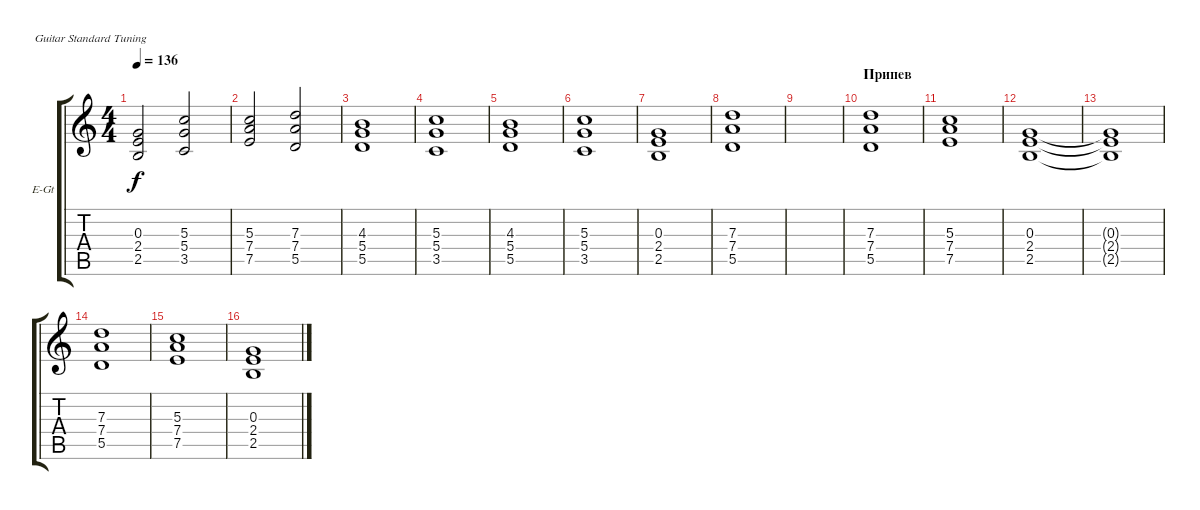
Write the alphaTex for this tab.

\defaultSystemsLayout 4
\bracketExtendMode groupsimilarinstruments
\firstSystemTrackNameOrientation horizontal
\otherSystemsTrackNameOrientation horizontal
\track ("А. Андреев" "E-Gt") {instrument electricguitarclean}
\staff {score tabs}
\tuning (E4 B3 G3 D3 A2 E2)
\ts (4 4)
\tempo 136
\clef g2
\scale
0.333333
\ks c
(2.5 2.4 0.3).2{dy f} (3.5 5.4 5.3).2 |
\scale
0.333333 (7.5 7.4 5.3).2 (5.5 7.4 7.3).2 |
\scale
0.333333 (5.5 5.4 4.3).1 |
\scale
0.333333 (3.5 5.4 5.3).1 |
\scale
0.333333 (5.5 5.4 4.3).1 |
\scale
0.333333 (3.5 5.4 5.3).1 |
\scale
0.333333 (2.5 2.4 0.3).1 |
\scale
0.333333 (5.5 7.4 7.3).1 |
\scale
0.333333 |
\section ("" "Припев")
\scale
0.333333 (7.4 7.3 5.5).1 |
\scale
0.333333 (5.3 7.4 7.5).1 |
\scale
0.333333 (2.5 2.4 0.3).1 |
\scale
0.333333 (0.3{t} 2.4{t} 2.5{t}).1 |
\scale
0.333333 (7.4 7.3 5.5).1 |
\scale
0.333333 (5.3 7.4 7.5).1 |
\scale
0.333333 (2.5 2.4 0.3).1
